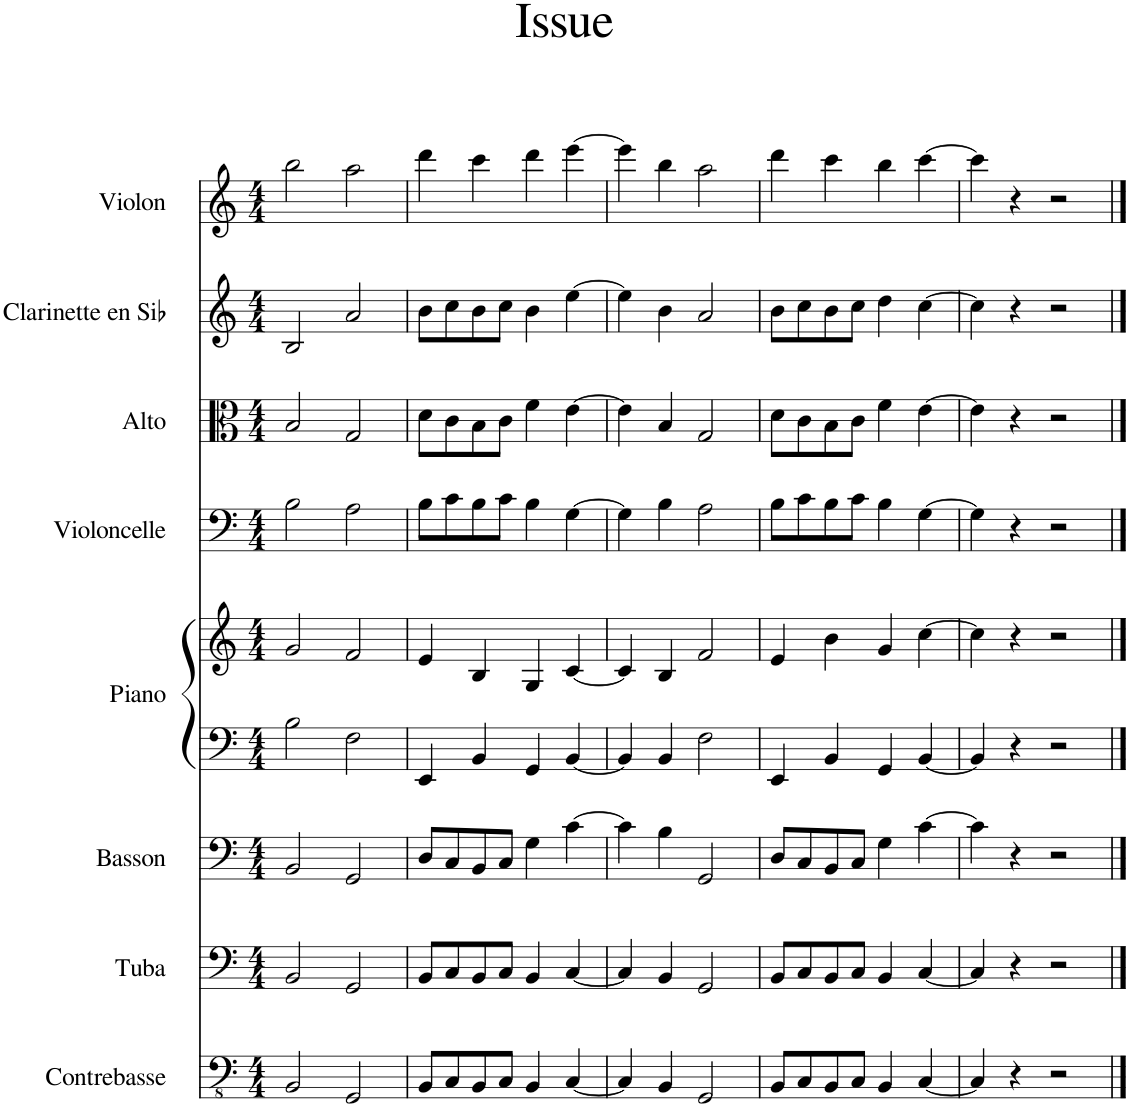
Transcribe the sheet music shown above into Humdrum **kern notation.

**kern	**kern	**kern	**kern	**kern	**kern	**kern	**kern	**kern
*part8	*part7	*part6	*part5	*part5	*part4	*part3	*part2	*part1
*staff9	*staff8	*staff7	*staff6	*staff5	*staff4	*staff3	*staff2	*staff1
*I"Contrebasse	*I"Tuba	*I"Basson	*I"Piano	*	*I"Violoncelle	*I"Alto	*I"Clarinette en Sib	*I"Violon
*I'Cb.	*I'Tba.	*I'Bsn.	*I'Pia.	*	*I'Vlc	*I'Alt.	*I'Clar. Sib	*I'Vln.
*clefFv4	*clefF4	*clefF4	*clefF4	*clefG2	*clefF4	*clefC3	*clefG2	*clefG2
*k[]	*k[]	*k[]	*k[]	*k[]	*k[]	*k[]	*k[]	*k[]
*M4/4	*M4/4	*M4/4	*M4/4	*M4/4	*M4/4	*M4/4	*M4/4	*M4/4
=1	=1	=1	=1	=1	=1	=1	=1	=1
2BBB/	2BB/	2BB/	2B\	2g/	2B\	2B/	2B/	2bb\
2GGG/	2GG/	2GG/	2F\	2f/	2A\	2G/	2a/	2aa\
=2	=2	=2	=2	=2	=2	=2	=2	=2
8BBB/L	8BB/L	8D/L	4EE/	4e/	8B\L	8d\L	8b\L	4ddd\
8CC/	8C/	8C/	.	.	8c\	8c\	8cc\	.
8BBB/	8BB/	8BB/	4BB/	4B/	8B\	8B\	8b\	4ccc\
8CC/J	8C/J	8C/J	.	.	8c\J	8c\J	8cc\J	.
4BBB/	4BB/	4G\	4GG/	4G/	4B\	4f\	4b\	4ddd\
[4CC/	[4C/	[4c\	[4BB/	[4c/	[4G\	[4e\	[4ee\	[4eee\
=3	=3	=3	=3	=3	=3	=3	=3	=3
4CC/]	4C/]	4c\]	4BB/]	4c/]	4G\]	4e\]	4ee\]	4eee\]
4BBB/	4BB/	4B\	4BB/	4B/	4B\	4B/	4b\	4bb\
2GGG/	2GG/	2GG/	2F\	2f/	2A\	2G/	2a/	2aa\
=4	=4	=4	=4	=4	=4	=4	=4	=4
8BBB/L	8BB/L	8D/L	4EE/	4e/	8B\L	8d\L	8b\L	4ddd\
8CC/	8C/	8C/	.	.	8c\	8c\	8cc\	.
8BBB/	8BB/	8BB/	4BB/	4b\	8B\	8B\	8b\	4ccc\
8CC/J	8C/J	8C/J	.	.	8c\J	8c\J	8cc\J	.
4BBB/	4BB/	4G\	4GG/	4g/	4B\	4f\	4dd\	4bb\
[4CC/	[4C/	[4c\	[4BB/	[4cc\	[4G\	[4e\	[4cc\	[4ccc\
=5	=5	=5	=5	=5	=5	=5	=5	=5
4CC/]	4C/]	4c\]	4BB/]	4cc\]	4G\]	4e\]	4cc\]	4ccc\]
4r	4r	4r	4r	4r	4r	4r	4r	4r
2r	2r	2r	2r	2r	2r	2r	2r	2r
==	==	==	==	==	==	==	==	==
*-	*-	*-	*-	*-	*-	*-	*-	*-
